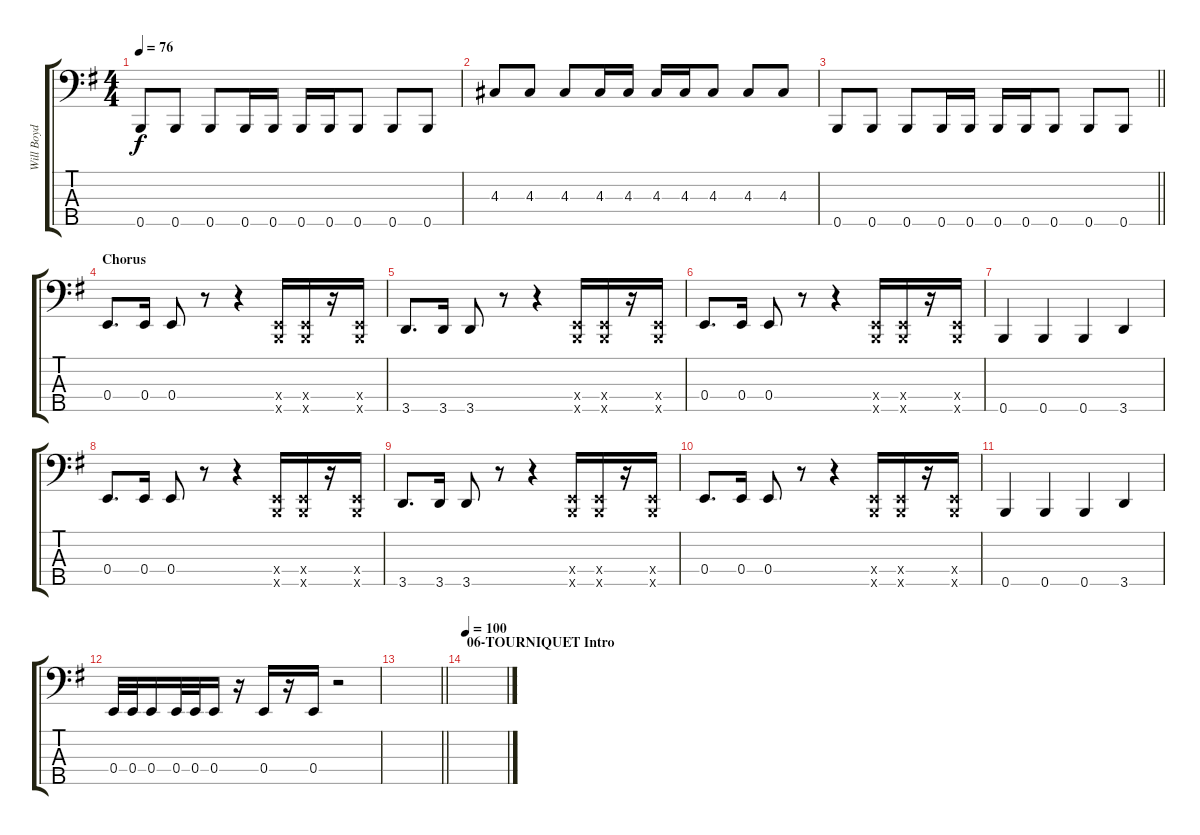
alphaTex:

\track ("Will Boyd" "Will Boyd") {instrument electricbasspick}
\staff {score tabs}
\tuning (G2 D2 A1 E1 B0) {hide}
\ts (4 4)
\tempo 76
\clef f4
\ks g
0.5.8{dy f} 0.5.8 0.5.8 0.5.16 0.5.16 0.5.16 0.5.16 0.5.8 0.5.8 0.5.8 |
4.3.8 4.3.8 4.3.8 4.3.16 4.3.16 4.3.16 4.3.16 4.3.8 4.3.8 4.3.8 |
\barLineRight lightlight
0.5.8 0.5.8 0.5.8 0.5.16 0.5.16 0.5.16 0.5.16 0.5.8 0.5.8 0.5.8 |
\section ("" "Chorus")
0.4.8{d} 0.4.16 0.4.8 r.8 r.4 (0.4{x} 0.5{x}).16 (0.4{x} 0.5{x}).16 r.16 (0.4{x} 0.5{x}).16 |
3.5.8{d} 3.5.16 3.5.8 r.8 r.4 (0.4{x} 0.5{x}).16 (0.4{x} 0.5{x}).16 r.16 (0.4{x} 0.5{x}).16 |
0.4.8{d} 0.4.16 0.4.8 r.8 r.4 (0.4{x} 0.5{x}).16 (0.4{x} 0.5{x}).16 r.16 (0.4{x} 0.5{x}).16 |
0.5.4 0.5.4 0.5.4 3.5.4 |
0.4.8{d} 0.4.16 0.4.8 r.8 r.4 (0.4{x} 0.5{x}).16 (0.4{x} 0.5{x}).16 r.16 (0.4{x} 0.5{x}).16 |
3.5.8{d} 3.5.16 3.5.8 r.8 r.4 (0.4{x} 0.5{x}).16 (0.4{x} 0.5{x}).16 r.16 (0.4{x} 0.5{x}).16 |
0.4.8{d} 0.4.16 0.4.8 r.8 r.4 (0.4{x} 0.5{x}).16 (0.4{x} 0.5{x}).16 r.16 (0.4{x} 0.5{x}).16 |
0.5.4 0.5.4 0.5.4 3.5.4 |
0.4.32 0.4.32 0.4.16 0.4.32 0.4.32 0.4.16 r.16 0.4.16 r.16 0.4.16 r.2 |
\barLineRight lightlight
|
\section ("" "06-TOURNIQUET Intro")
\tempo 100
